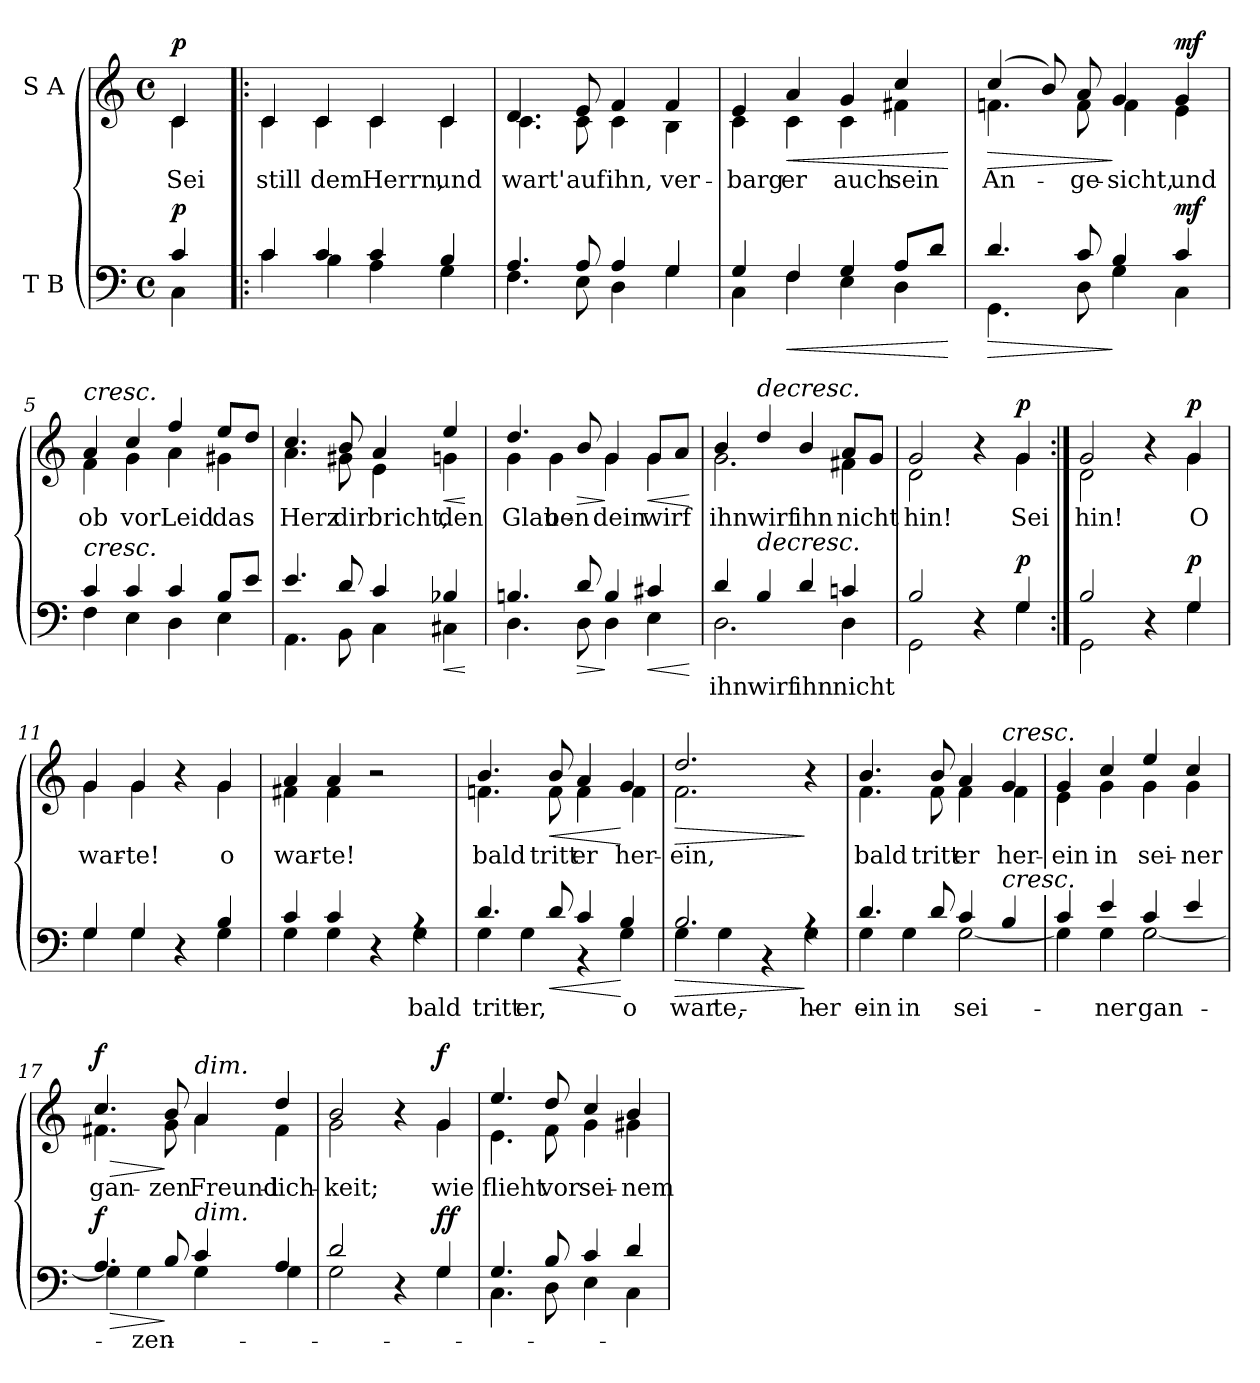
**kern	**text	**dynam	**kern	**text	**dynam
*part2	*part2	*part2	*part1	*part1	*part1
*staff2	*staff2	*staff2	*staff1	*staff1	*staff1
*I"T B	*	*	*I"S A	*	*
*clefF4	*	*	*clefG2	*	*
*k[]	*	*	*k[]	*	*
*M4/4	*	*	*M4/4	*	*
*met(c)	*	*	*met(c)	*	*
=	=	=	=	=	=
*^	*	*	*	*	*
!	!	!	!	!LO:TX:a:B:t=Mäßig geschwind	!	!
!	!	!	!LO:DY:a	!	!LO:LY:b	!LO:DY:a
*	*	*	*	*^	*	*
4c/	4C\	.	p	4c/	4c\	Sei	p
=1!|:	=1!|:	=1!|:	=1!|:	=1!|:	=1!|:	=1!|:	=1!|:
!	!	!	!	!	!	!LO:LY:b	!
4c/	4c\	.	.	4c/	4c\	still	.
!	!	!	!	!	!	!LO:LY:b	!
4c/	4B\	.	.	4c/	4c\	dem	.
!	!	!	!	!	!	!LO:LY:b	!
4c/	4A\	.	.	4c/	4c\	Herrn,	.
!	!	!	!	!	!	!LO:LY:b	!
4B/	4G\	.	.	4c/	4c\	und	.
=2	=2	=2	=2	=2	=2	=2	=2
!	!	!	!	!	!	!LO:LY:b	!
4.A/	4.F\	.	.	4.d/	4.c\	wart'	.
!	!	!	!	!	!	!LO:LY:b	!
8A/	8E\	.	.	8e/	8c\	auf	.
!	!	!	!	!	!	!LO:LY:b	!
4A/	4D\	.	.	4f/	4c\	ihn,	.
!	!	!	!	!	!	!LO:LY:b	!
4G/	4G\	.	.	4f/	4B\	ver-	.
=3	=3	=3	=3	=3	=3	=3	=3
!	!	!	!	!	!	!LO:LY:b	!
4G/	4C\	.	.	4e/	4c\	-barg	.
!	!	!	!LO:HP:b	!	!	!LO:LY:b	!LO:HP:b
4F/	4F\	.	<	4a/	4c\	er	<
!	!	!	!	!	!	!LO:LY:b	!
4G/	4E\	.	.	4g/	4c\	auch	.
!	!	!	!	!	!	!LO:LY:b	!
8A/L	4D\	.	.	4cc/	4f#X\	sein	.
8d/J	.	.	.	.	.	.	.
*v	*v	*	*	*	*	*	*
*	*	*	*v	*v	*	*
.	.	[	.	.	[
=4	=4	=4	=4	=4	=4
!	!	!LO:HP:b	!	!LO:LY:b	!LO:HP:b
*^	*	*	*^	*	*
4.d/	4.GG\	.	>	(4cc/	4.fn\	An-	>
.	.	.	.	8b/)	.	.	.
!	!	!	!	!	!	!LO:LY:b	!
8c/	8D\	.	.	8a/	8f\	-ge-	.
!	!	!	!	!	!	!LO:LY:b	!
4B/	4G\	.	]	4g/	4f\	-sicht,	]
!	!	!	!LO:DY:a	!	!	!LO:LY:b	!LO:DY:a
4c/	4C\	.	mf	4g/	4e\	und	mf
!!LO:LB:g=z	!!
=5	=5	=5	=5	=5	=5	=5	=5
!	!	!	!	!LO:TX:a:i:t=cresc.	!	!	!
!LO:TX:a:i:t=cresc.	!	!	!	!	!	!	!
!	!	!	!	!	!	!LO:LY:b	!
4c/	4F\	.	.	4a/	4f\	ob	.
!	!	!	!	!	!	!LO:LY:b	!
4c/	4E\	.	.	4cc/	4g\	vor	.
!	!	!	!	!	!	!LO:LY:b	!
4c/	4D\	.	.	4ff/	4a\	Leid	.
!	!	!	!	!	!	!LO:LY:b	!
8B/L	4E\	.	.	8ee/L	4g#X\	das	.
8e/J	.	.	.	8dd/J	.	.	.
=6	=6	=6	=6	=6	=6	=6	=6
!	!	!	!	!	!	!LO:LY:b	!
4.e/	4.AA\	.	.	4.cc/	4.a\	Herz	.
!	!	!	!	!	!	!LO:LY:b	!
8d/	8BB\	.	.	8b/	8g#X\	dir	.
!	!	!	!	!	!	!LO:LY:b	!
4c/	4C\	.	.	4a/	4e\	bricht,	.
!	!	!	!LO:HP:b	!	!	!LO:LY:b	!LO:HP:b
4B-X/	4C#X\	.	<	4ee/	4gn\	den	<
*v	*v	*	*	*	*	*	*
*	*	*	*v	*v	*	*
.	.	[	.	.	[
=7	=7	=7	=7	=7	=7
*^	*	*	*^	*	*
!	!	!	!	!	!	!LO:LY:b	!
4.Bn/	4.D\	.	.	4.dd/	4g\	Glau-	.
!	!	!	!	!	!	!LO:LY:b	!
.	.	.	.	.	4g\	-ben	.
!	!	!	!LO:HP:b	!	!	!	!LO:HP:b
8d/	8D\	.	>	8b/	.	.	>
!	!	!	!	!	!	!LO:LY:b	!
4B/	4D\	.	]	4g/	4g\	dein	]
!	!	!	!LO:HP:b	!	!	!LO:LY:b	!LO:HP:b
4c#X/	4E\	.	<	8g/L	4g\	wirf	<
.	.	.	.	8a/J	.	.	.
*v	*v	*	*	*	*	*	*
*	*	*	*v	*v	*	*
.	.	[	.	.	[
=8	=8	=8	=8	=8	=8
*^	*	*	*	*	*
!	!	!LO:LY:b	!	!	!LO:LY:b	!
*	*	*	*	*^	*	*
!	!	!	!	!	!	!LO:LY:b	!
4d/	2.D\	ihn	.	4b/	2.g\	ihn	.
!	!	!	!	!LO:TX:a:i:t=decresc.	!	!	!
!LO:TX:a:i:t=decresc.	!	!	!	!	!	!	!
!	!	!LO:LY:b	!	!	!	!LO:LY:b	!
4B/	.	wirf	.	4dd/	.	wirf	.
!	!	!LO:LY:b	!	!	!	!LO:LY:b	!
4d/	.	ihn	.	4b/	.	ihn	.
!	!	!LO:LY:b	!	!	!	!LO:LY:b	!
!	!	!	!	!	!	!LO:LY:b	!
4cn/	4D\	nicht	.	8a/L	4f#X\	nicht	.
.	.	.	.	8g/J	.	.	.
!!LO:LB:g=z	!!
=9	=9	=9	=9	=9	=9	=9	=9
!	!	!	!	!	!	!LO:LY:b	!
2B/	2GG\	.	.	2g/	2d\	hin!	.
4r	4ryy	.	.	4r	4ryy	.	.
!	!	!	!LO:DY:a	!	!	!LO:LY:b	!LO:DY:a
4G/	4G\	.	p	4g/	4g\	Sei	p
=10:|!	=10:|!	=10:|!	=10:|!	=10:|!	=10:|!	=10:|!	=10:|!
!	!	!	!	!	!	!LO:LY:b	!
2B/	2GG\	.	.	2g/	2d\	hin!	.
4r	4ryy	.	.	4r	4ryy	.	.
!	!	!	!LO:DY:a	!	!	!LO:LY:b	!LO:DY:a
4G/	4G\	.	p	4g/	4g\	O	p
=11	=11	=11	=11	=11	=11	=11	=11
!	!	!	!	!	!	!LO:LY:b	!
4G/	4G\	.	.	4g/	4g\	war-	.
!	!	!	!	!	!	!LO:LY:b	!
4G/	4G\	.	.	4g/	4g\	-te!	.
4r	4ryy	.	.	4r	4ryy	.	.
!	!	!	!	!	!	!LO:LY:b	!
4B/	4G\	.	.	4g/	4g\	o	.
=12	=12	=12	=12	=12	=12	=12	=12
!	!	!	!	!	!	!LO:LY:b	!
4c/	4G\	.	.	4a/	4f#X\	war-	.
!	!	!	!	!	!	!LO:LY:b	!
4c/	4G\	.	.	4a/	4f#\	-te!	.
4r	4ryy	.	.	2r	2ryy	.	.
!	!	!LO:LY:b	!	!	!	!	!
4rA	4G\	bald	.	.	.	.	.
=13	=13	=13	=13	=13	=13	=13	=13
!	!	!LO:LY:b	!	!	!	!LO:LY:b	!
4.d/	4G\	tritt	.	4.b/	4.fn\	bald	.
!	!	!LO:LY:b	!	!	!	!	!
.	4G\	er,	.	.	.	.	.
!	!	!	!LO:HP:b	!	!	!LO:LY:b	!LO:HP:b
8d/	.	.	<	8b/	8f\	tritt	<
!	!	!	!	!	!	!LO:LY:b	!
4c/	4r	.	.	4a/	4f\	er	.
!	!	!LO:LY:b	!	!	!	!LO:LY:b	!
4B/	4G\	o	[	4g/	4f\	her-	[
!!LO:LB:g=z	!!
=14	=14	=14	=14	=14	=14	=14	=14
!	!	!LO:LY:b	!LO:HP:b	!	!	!LO:LY:b	!LO:HP:b
2.B/	4G\	war-	>	2.dd/	2.f\	-ein,	>
!	!	!LO:LY:b	!	!	!	!	!
.	4G\	-te,	.	.	.	.	.
.	4r	.	.	.	.	.	.
!	!	!LO:LY:b	!	!	!	!	!
4rA	4G\	her-	]	4r	4ryy	.	]
=15	=15	=15	=15	=15	=15	=15	=15
!	!	!LO:LY:b	!	!	!	!LO:LY:b	!
4.d/	4G\	-ein	.	4.b/	4.f\	bald	.
!	!	!LO:LY:b	!	!	!	!	!
.	4G\	in	.	.	.	.	.
!	!	!	!	!	!	!LO:LY:b	!
8d/	.	.	.	8b/	8f\	tritt	.
!	!	!LO:LY:b	!	!	!	!LO:LY:b	!
4c/	[2G\	sei-	.	4a/	4f\	er	.
!	!	!	!	!LO:TX:a:i:t=cresc.	!	!	!
!LO:TX:a:i:t=cresc.	!	!	!	!	!	!	!
!	!	!	!	!	!	!LO:LY:b	!
4B/	.	.	.	4g/	4f\	her-	.
=16	=16	=16	=16	=16	=16	=16	=16
!	!	!	!	!	!	!LO:LY:b	!
4c/	4G\]	.	.	4g/	4e\	-ein	.
!	!	!LO:LY:b	!	!	!	!LO:LY:b	!
4e/	4G\	-ner	.	4cc/	4g\	in	.
!	!	!LO:LY:b	!	!	!	!LO:LY:b	!
4c/	[2G\	gan-	.	4ee/	4g\	sei-	.
!	!	!	!	!	!	!LO:LY:b	!
4e/	.	.	.	4cc/	4g\	-ner	.
=17	=17	=17	=17	=17	=17	=17	=17
!	!	!	!LO:HP:b	!	!	!LO:LY:b	!LO:HP:b
!	!	!	!LO:DY:n=1:a	!	!	!	!LO:DY:n=1:a
4.A/	4G\]	.	> f	4.cc/	4.f#X\	gan-	> f
!	!	!LO:LY:b	!	!	!	!	!
.	4G\	-zen	.	.	.	.	.
!	!	!	!	!	!	!LO:LY:b	!
8B/	.	.	]	8b/	8g\	-zen	]
!	!	!	!	!LO:TX:a:i:t=dim.	!	!	!
!LO:TX:a:i:t=dim.	!	!	!	!	!	!	!
!	!	!	!	!	!	!LO:LY:b	!
4c/	4G\	.	.	4a/	4a\	Freund-	.
!	!	!	!	!	!	!LO:LY:b	!
4A/	4G\	.	.	4dd/	4f#\	-lich-	.
!!LO:PB:g=z	!!
=18	=18	=18	=18	=18	=18	=18	=18
!	!	!	!	!	!	!LO:LY:b	!
2d/	2G\	.	.	2b/	2g\	-keit;	.
4r	4ryy	.	.	4r	4ryy	.	.
!	!	!	!LO:DY:a	!	!	!LO:LY:b	!
!	!	!	!LO:DY:n=1:a	!	!	!	!LO:DY:a
4G/	4G\	.	f f	4g/	4g\	wie	f
=19	=19	=19	=19	=19	=19	=19	=19
!	!	!	!	!	!	!LO:LY:b	!
4.G/	4.C\	.	.	4.ee/	4.e\	flieht	.
!	!	!	!	!	!	!LO:LY:b	!
8B/	8D\	.	.	8dd/	8f\	vor	.
!	!	!	!	!	!	!LO:LY:b	!
4c/	4E\	.	.	4cc/	4g\	sei-	.
!	!	!	!	!	!	!LO:LY:b	!
4d/	4C\	.	.	4b/	4g#X\	-nem	.
*v	*v	*	*	*	*	*	*
*	*	*	*v	*v	*	*
=	=	=	=	=	=
*-	*-	*-	*-	*-	*-
